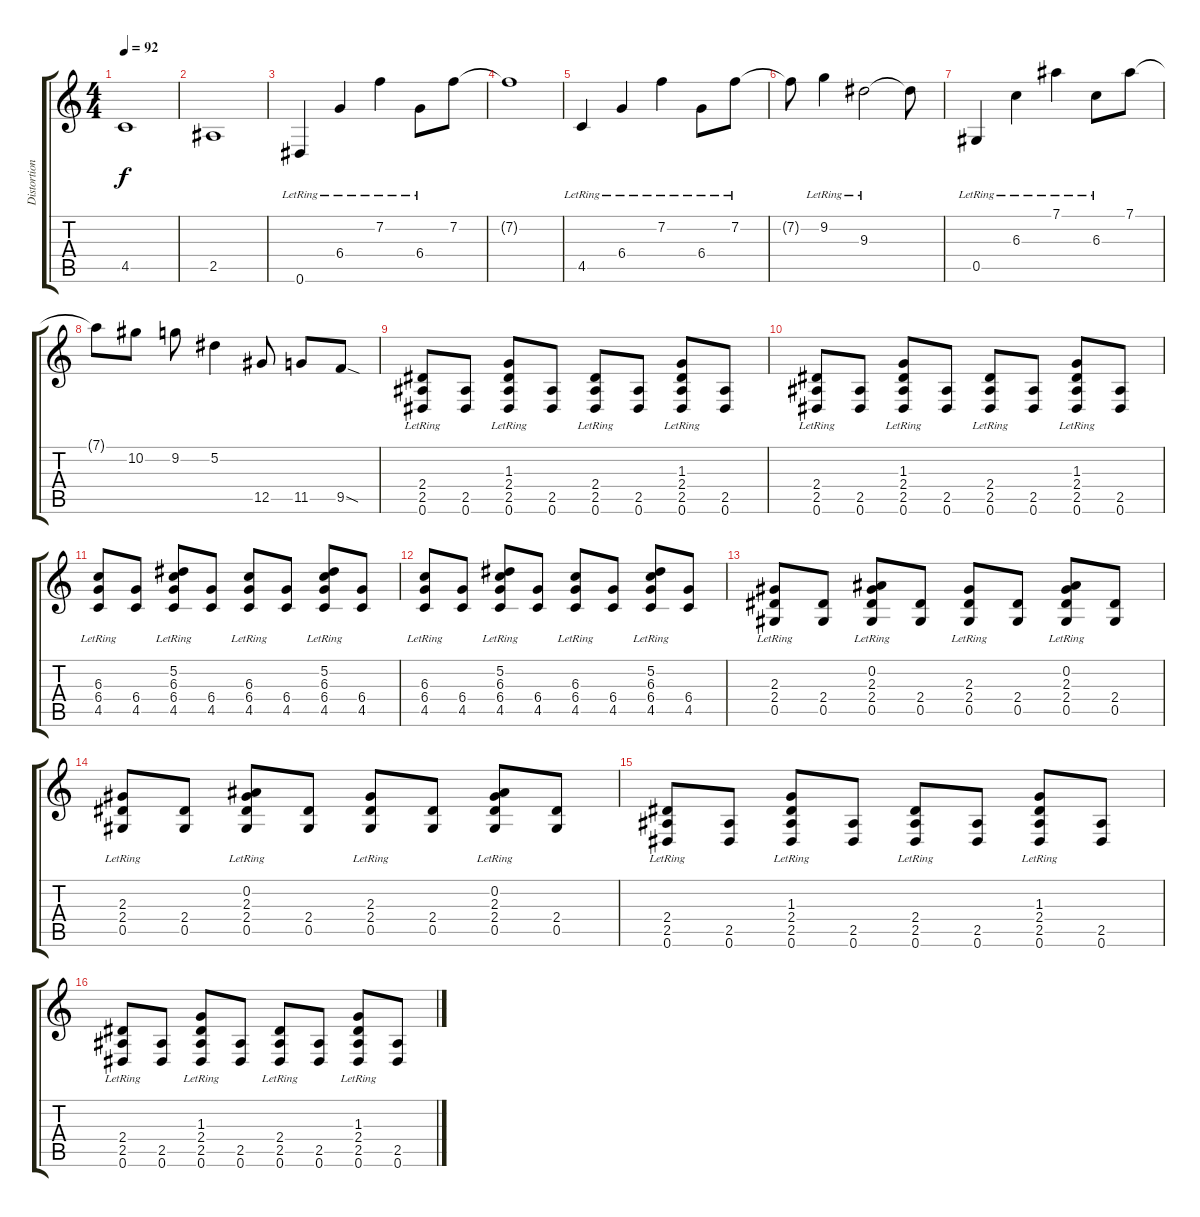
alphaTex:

\track ("Distortion Guitar" "Distortion") {instrument distortionguitar}
\staff {score tabs}
\tuning (Eb4 Bb3 Gb3 Db3 Ab2 Eb2) {hide}
\ts (4 4)
\tempo 92
\clef g2
\ks c
4.5.1{dy f} |
2.5.1 |
0.6{lr}.4 6.4{lr}.4 7.2{lr}.4 6.4{lr}.8 7.2.8 |
7.2{t}.1 |
4.5{lr}.4 6.4{lr}.4 7.2{lr}.4 6.4{lr}.8 7.2{lr}.8 |
7.2{t}.8 9.2{lr}.4 9.3{lr}.2 9.3{t}.8 |
0.5{lr}.4 6.3{lr}.4 7.1{lr}.4 6.3{lr}.8 7.1.8 |
7.1{t}.8 10.2.8 9.2.8 5.2.4 12.5.8 11.5.8 9.5{sod}.8 |
(2.4{lr} 2.5 0.6).8 (2.5 0.6).8 (1.3{lr} 2.4{lr} 2.5 0.6).8 (2.5 0.6).8 (2.4{lr} 2.5 0.6).8 (2.5 0.6).8 (1.3{lr} 2.4{lr} 2.5 0.6).8 (2.5 0.6).8 |
(2.4{lr} 2.5 0.6).8 (2.5 0.6).8 (1.3{lr} 2.4{lr} 2.5 0.6).8 (2.5 0.6).8 (2.4{lr} 2.5 0.6).8 (2.5 0.6).8 (1.3{lr} 2.4{lr} 2.5 0.6).8 (2.5 0.6).8 |
(6.3{lr} 6.4 4.5).8 (6.4 4.5).8 (5.2{lr} 6.3{lr} 6.4 4.5).8 (6.4 4.5).8 (6.3{lr} 6.4 4.5).8 (6.4 4.5).8 (5.2{lr} 6.3{lr} 6.4 4.5).8 (6.4 4.5).8 |
(6.3{lr} 6.4 4.5).8 (6.4 4.5).8 (5.2{lr} 6.3{lr} 6.4 4.5).8 (6.4 4.5).8 (6.3{lr} 6.4 4.5).8 (6.4 4.5).8 (5.2{lr} 6.3{lr} 6.4 4.5).8 (6.4 4.5).8 |
(2.3{lr} 2.4 0.5).8 (2.4 0.5).8 (0.2{lr} 2.3{lr} 2.4 0.5).8 (2.4 0.5).8 (2.3{lr} 2.4 0.5).8 (2.4 0.5).8 (0.2{lr} 2.3{lr} 2.4 0.5).8 (2.4 0.5).8 |
(2.3{lr} 2.4 0.5).8 (2.4 0.5).8 (0.2{lr} 2.3{lr} 2.4 0.5).8 (2.4 0.5).8 (2.3{lr} 2.4 0.5).8 (2.4 0.5).8 (0.2{lr} 2.3{lr} 2.4 0.5).8 (2.4 0.5).8 |
(2.4{lr} 2.5 0.6).8 (2.5 0.6).8 (1.3{lr} 2.4{lr} 2.5 0.6).8 (2.5 0.6).8 (2.4{lr} 2.5 0.6).8 (2.5 0.6).8 (1.3{lr} 2.4{lr} 2.5 0.6).8 (2.5 0.6).8 |
(2.4{lr} 2.5 0.6).8 (2.5 0.6).8 (1.3{lr} 2.4{lr} 2.5 0.6).8 (2.5 0.6).8 (2.4{lr} 2.5 0.6).8 (2.5 0.6).8 (1.3{lr} 2.4{lr} 2.5 0.6).8 (2.5 0.6).8
